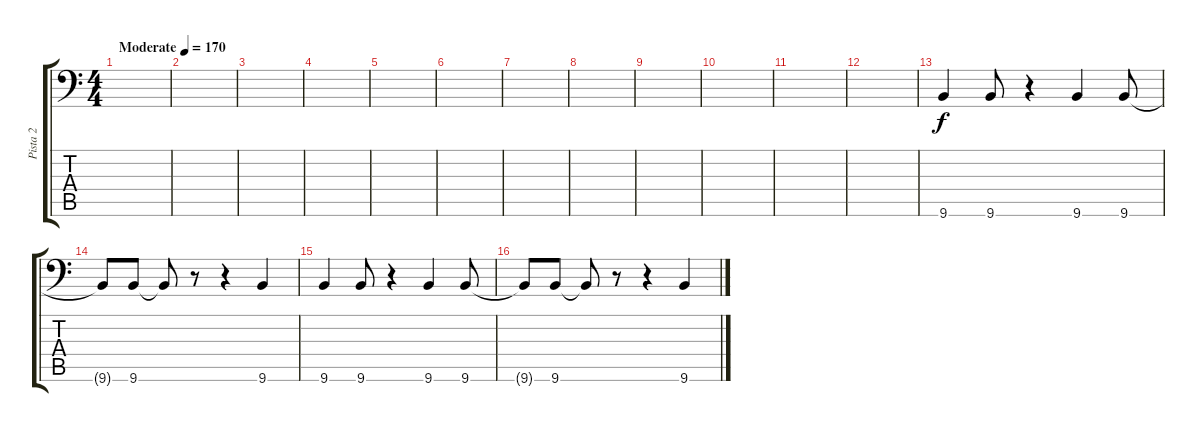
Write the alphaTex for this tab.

\track ("Pista 2" "Pista 2") {instrument electricbassfinger}
\staff {score tabs}
\tuning (E3 B2 G2 D2 A1 D1) {hide}
\ts (4 4)
\tempo (170 "Moderate")
\clef f4
\ks c
|
|
|
|
|
|
|
|
|
|
|
|
9.6.4 9.6.8 r.4 9.6.4 9.6.8 |
9.6{t}.8 9.6.8 9.6{t}.8 r.8 r.4 9.6.4 |
9.6.4 9.6.8 r.4 9.6.4 9.6.8 |
9.6{t}.8 9.6.8 9.6{t}.8 r.8 r.4 9.6.4
